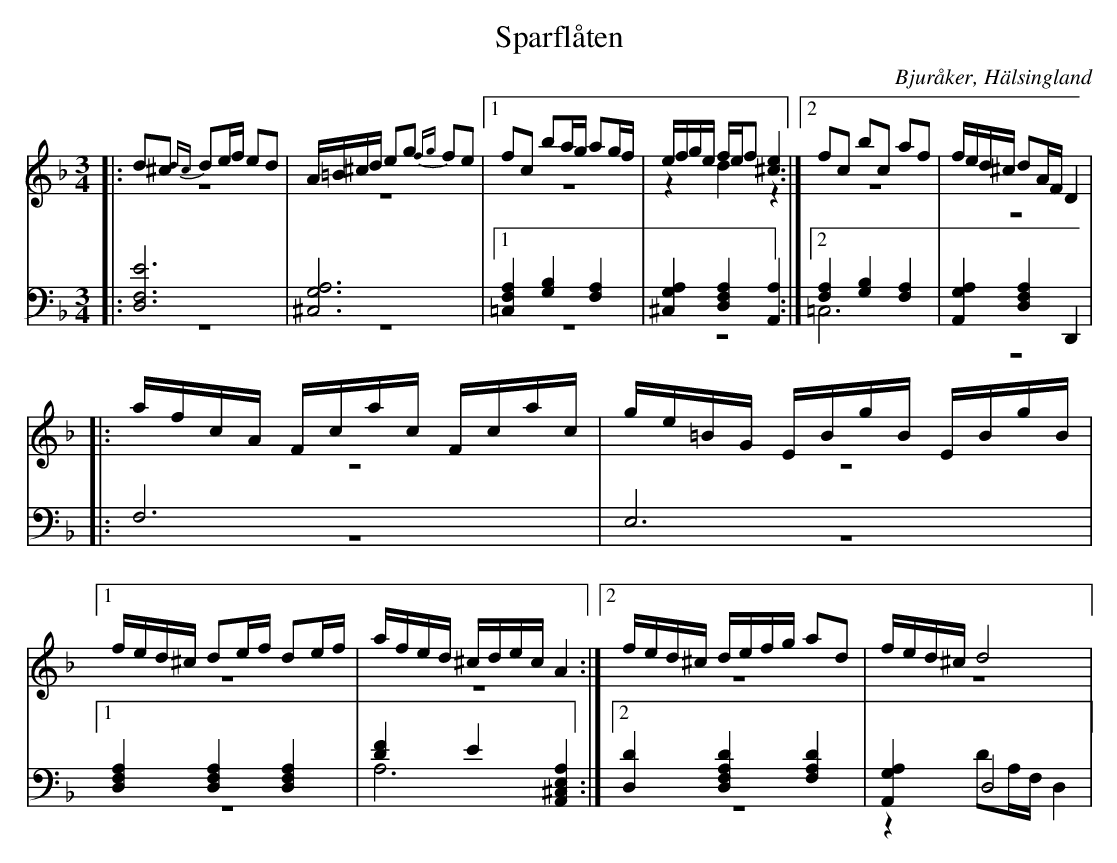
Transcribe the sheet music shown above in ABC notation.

X:1
T: Sparflåten
O: Bjuråker, Hälsingland
M: 3/4
L: 1/8
K: Dm
V:1
V:2 merge
V:3
V:4 merge
V:1
|:d^c {dc}de/f/ ed|A/=B/^c/d/ eg {fg}fe|1 fc ba/g/ ag/f/| e/f/g/e/ f/e/f [^c2e2]:|2 fc bc af|f/e/d/^c/ dA/F/ D2|
|:a/f/c/A/  F/c/a/c/ F/c/a/c/|g/e/=B/G/  E/B/g/B/  E/B/g/B/|1 f/e/d/^c/ de/f/ de/f/|a/f/e/d/ ^c/d/e/c/ A2:|2 f/e/d/^c/ d/e/f/g/ ad|f/e/d/^c/ d4|
V:2
|:z6|z6|1 z6|z2 d2 z2:|2 z6|z6|
|:z6|z6|1 z6|z6:|2 z6|z6|
V:3 clef=bass
|:[D,6F,6E6]|[^C,6G,6A,6]|1 [=C,2F,2A,2] [G,2B,2] [F,2A,2]|[^C,2G,2A,2] [D,2F,2A,2] [A,,2A,2]:|2 [F,2A,2] [G,2B,2] [F,2A,2]|[A,,2G,2A,2] [D,2F,2A,2] D,,2|
|:F,6|E,6|1 [D,2F,2A,2] [D,2F,2A,2] [D,2F,2A,2]|[D2F2] E2 [A,,2^C,2E,2A,2]:|2 [D,2D2] [D,2F,2A,2D2] [F,2A,2D2]|[A,,2G,2A,2] D,4|
V:4 clef=bass
|:z6|z6|1 z6|z6:|2 =C,6|z6|
|:z6|z6|1 z6|A,6:|2 z6|z2 DA,/F,/ D,2|
